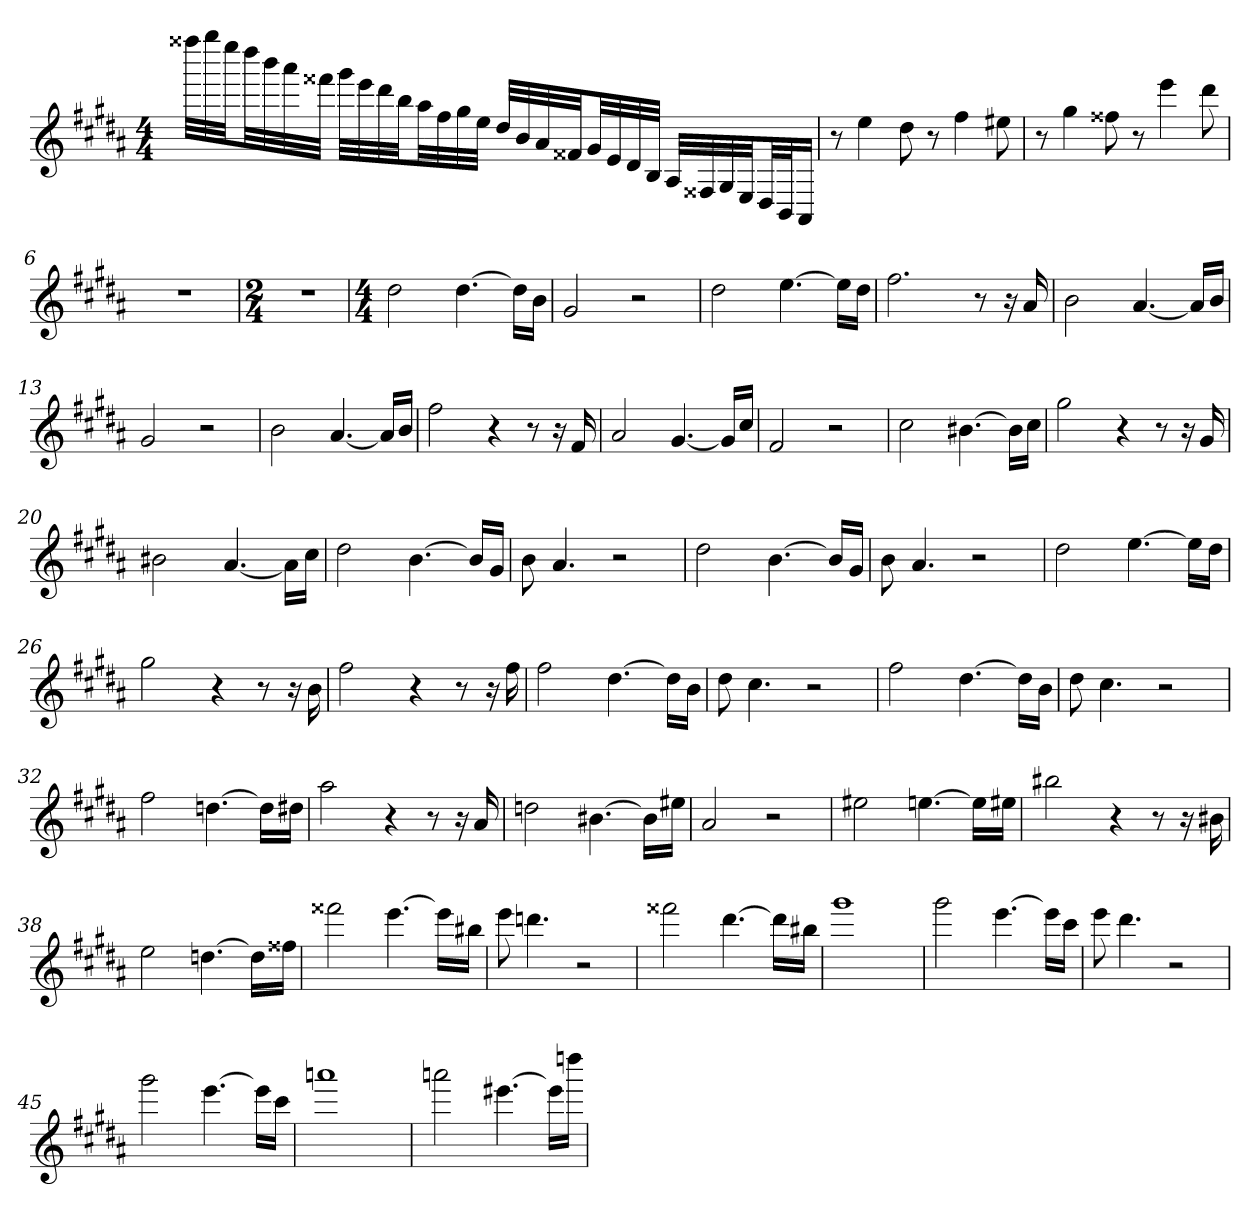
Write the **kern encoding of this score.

**kern
*part1
*staff1
*clefG2
*k[f#c#g#d#a#]
*B:
*M4/4
=
32ffff##X\LLL
32gggg#\
32eeee\JJ
32dddd#\LL
32bbb\
32aaa#\
32fff##X\JJJ
32ggg#\LLL
32eee\
32ddd#\
32bb\JJ
32aa#\LL
32ff#\
32gg#\
32ee\JJJ
32dd#/LLL
32b/
32a#/
32f##X/JJ
32g#/LL
32e/
32d#/
32B/JJJ
32A#/LLL
32F##X/
32G#/
32E/JJ
32D#/LL
32BB/J
16AA#/JJ
=4
8r
4ee
8dd#
8r
4ff#
8ee#X
=5
8r
4gg#
8ff##X
8r
4eee
8ddd#
=6
1r
=7
*M2/4
2r
=8
*M4/4
2dd#
[4.dd#
16dd#\LL]
16b\JJ
=9
2g#
2r
=10
2dd#
[4.ee
16ee\LL]
16dd#\JJ
=11
2.ff#
8r
16r
16a#
=12
2b
[4.a#
16a#/LL]
16b/JJ
=13
2g#
2r
=14
2b
[4.a#
16a#/LL]
16b/JJ
=15
2ff#
4r
8r
16r
16f#
=16
2a#
[4.g#
16g#/LL]
16cc#/JJ
=17
2f#
2r
=18
2cc#
[4.b#X
16b#\LL]
16cc#\JJ
=19
2gg#
4r
8r
16r
16g#
=20
2b#X
[4.a#
16a#\LL]
16cc#\JJ
=21
2dd#
[4.b
16b/LL]
16g#/JJ
=22
8b
4.a#
2r
=23
2dd#
[4.b
16b/LL]
16g#/JJ
=24
8b
4.a#
2r
=25
2dd#
[4.ee
16ee\LL]
16dd#\JJ
=26
2gg#
4r
8r
16r
16b
=27
2ff#
4r
8r
16r
16ff#
=28
2ff#
[4.dd#
16dd#\LL]
16b\JJ
=29
8dd#
4.cc#
2r
=30
2ff#
[4.dd#
16dd#\LL]
16b\JJ
=31
8dd#
4.cc#
2r
=32
2ff#
[4.ddn
16dd\LL]
16dd#X\JJ
=33
2aa#
4r
8r
16r
16a#
=34
2ddn
[4.b#X
16b#\LL]
16ee#X\JJ
=35
2a#
2r
=36
2ee#X
[4.een
16ee\LL]
16ee#X\JJ
=37
2bb#X
4r
8r
16r
16b#X
=38
2ee
[4.ddn
16dd\LL]
16ff##X\JJ
=39
2fff##X
[4.eee
16eee\LL]
16bb#X\JJ
=40
8eee
4.dddn
2r
=41
2fff##X
[4.ddd#
16ddd#\LL]
16bb#X\JJ
=42
1ggg#
=43
2ggg#
[4.eee
16eee\LL]
16ccc#\JJ
=44
8eee
4.ddd#
2r
=45
2ggg#
[4.eee
16eee\LL]
16ccc#\JJ
=46
1aaan
=47
2aaan
[4.eee#X
16eee#\LL]
16ddddn\JJ
=
*-
